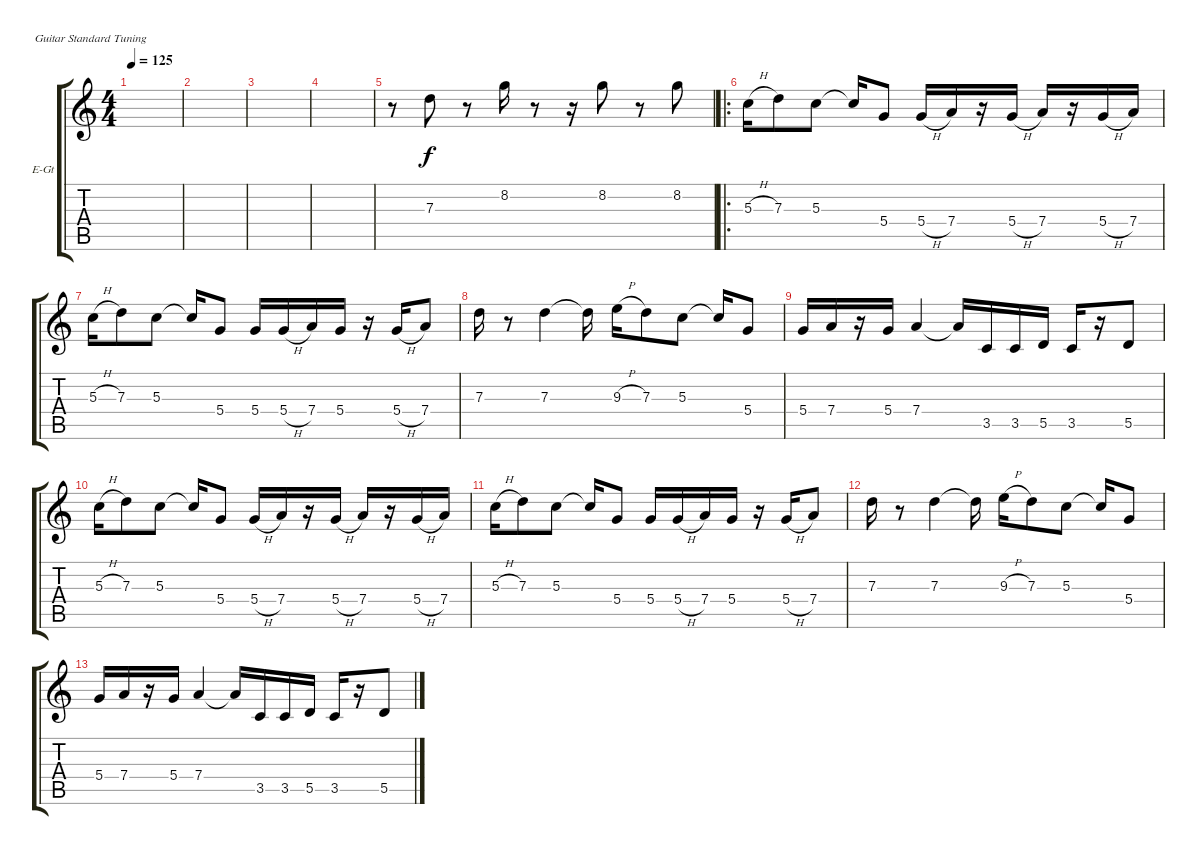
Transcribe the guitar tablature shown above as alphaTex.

\defaultSystemsLayout 4
\bracketExtendMode groupsimilarinstruments
\firstSystemTrackNameOrientation horizontal
\otherSystemsTrackNameOrientation horizontal
\track ("Electric Guitar" "E-Gt") {instrument distortionguitar}
\staff {score tabs}
\tuning (E4 B3 G3 D3 A2 E2)
\ts (4 4)
\tempo 125
\clef g2
\scale
0.487395
\ks c
|
\scale
0.256303 |
\scale
0.256303 |
|
r.8 7.3.8 r.8 8.2.16 r.8 r.16 8.2.8 r.8 8.2.8 |
\ro
5.3{h}.16 7.3.8 5.3.8 5.3{t}.16 5.4.8 5.4{h}.16 7.4.16 r.16 5.4{h}.16 7.4.16 r.16 5.4{h}.16 7.4.16 |
5.3{h}.16 7.3.8 5.3.8 5.3{t}.16 5.4.8 5.4.16 5.4{h}.16 7.4.16 5.4.16 r.16 5.4{h}.16 7.4.8 |
7.3.16 r.8 7.3.4 7.3{t}.16 9.3{h}.16 7.3.8 5.3.8 5.3{t}.16 5.4.8 |
5.4.16 7.4.16 r.16 5.4.16 7.4.4 7.4{t}.16 3.5.16 3.5.16 5.5.16 3.5.16 r.16 5.5.8 |
5.3{h}.16 7.3.8 5.3.8 5.3{t}.16 5.4.8 5.4{h}.16 7.4.16 r.16 5.4{h}.16 7.4.16 r.16 5.4{h}.16 7.4.16 |
5.3{h}.16 7.3.8 5.3.8 5.3{t}.16 5.4.8 5.4.16 5.4{h}.16 7.4.16 5.4.16 r.16 5.4{h}.16 7.4.8 |
7.3.16 r.8 7.3.4 7.3{t}.16 9.3{h}.16 7.3.8 5.3.8 5.3{t}.16 5.4.8 |
5.4.16 7.4.16 r.16 5.4.16 7.4.4 7.4{t}.16 3.5.16 3.5.16 5.5.16 3.5.16 r.16 5.5.8
